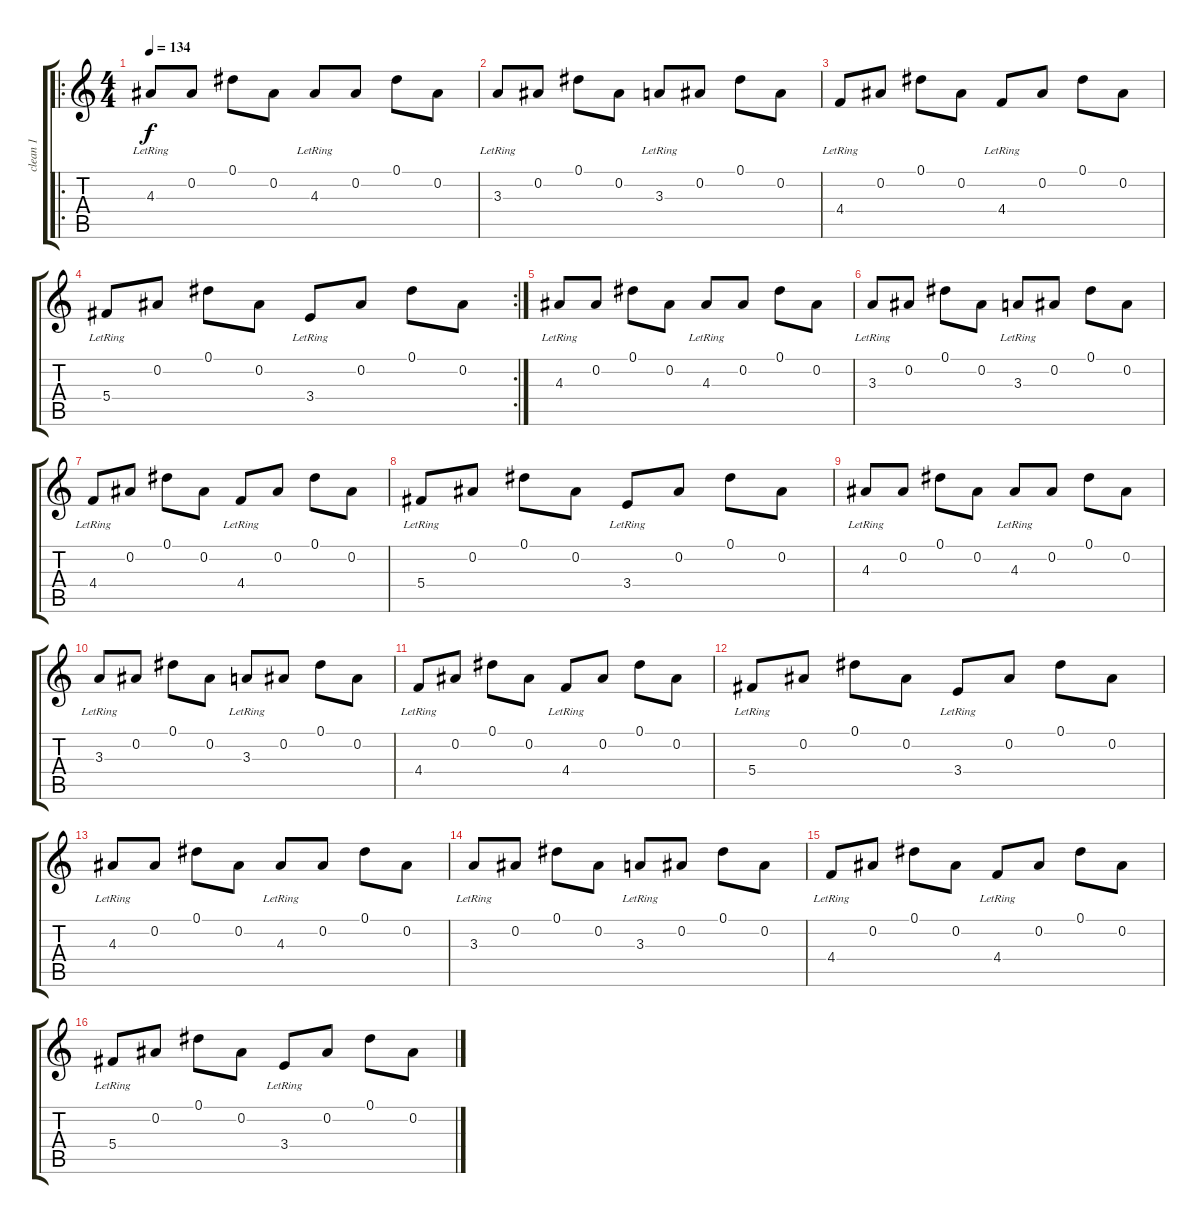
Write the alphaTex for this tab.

\track ("clean 1" "clean 1") {instrument acousticguitarsteel}
\staff {score tabs}
\tuning (Eb4 Bb3 Gb3 Db3 Ab2 Eb2) {hide}
\ro
\ts (4 4)
\tempo 134
\clef g2
\ks c
4.3{lr}.8{dy f instrument acousticguitarsteel} 0.2.8 0.1.8 0.2.8 4.3{lr}.8 0.2.8 0.1.8 0.2.8 |
3.3{lr}.8 0.2.8 0.1.8 0.2.8 3.3{lr}.8 0.2.8 0.1.8 0.2.8 |
4.4{lr}.8 0.2.8 0.1.8 0.2.8 4.4{lr}.8 0.2.8 0.1.8 0.2.8 |
\rc 2
5.4{lr}.8 0.2.8 0.1.8 0.2.8 3.4{lr}.8 0.2.8 0.1.8 0.2.8 |
4.3{lr}.8 0.2.8 0.1.8 0.2.8 4.3{lr}.8 0.2.8 0.1.8 0.2.8 |
3.3{lr}.8 0.2.8 0.1.8 0.2.8 3.3{lr}.8 0.2.8 0.1.8 0.2.8 |
4.4{lr}.8 0.2.8 0.1.8 0.2.8 4.4{lr}.8 0.2.8 0.1.8 0.2.8 |
5.4{lr}.8 0.2.8 0.1.8 0.2.8 3.4{lr}.8 0.2.8 0.1.8 0.2.8 |
4.3{lr}.8 0.2.8 0.1.8 0.2.8 4.3{lr}.8 0.2.8 0.1.8 0.2.8 |
3.3{lr}.8 0.2.8 0.1.8 0.2.8 3.3{lr}.8 0.2.8 0.1.8 0.2.8 |
4.4{lr}.8 0.2.8 0.1.8 0.2.8 4.4{lr}.8 0.2.8 0.1.8 0.2.8 |
5.4{lr}.8 0.2.8 0.1.8 0.2.8 3.4{lr}.8 0.2.8 0.1.8 0.2.8 |
4.3{lr}.8 0.2.8 0.1.8 0.2.8 4.3{lr}.8 0.2.8 0.1.8 0.2.8 |
3.3{lr}.8 0.2.8 0.1.8 0.2.8 3.3{lr}.8 0.2.8 0.1.8 0.2.8 |
4.4{lr}.8 0.2.8 0.1.8 0.2.8 4.4{lr}.8 0.2.8 0.1.8 0.2.8 |
5.4{lr}.8 0.2.8 0.1.8 0.2.8 3.4{lr}.8 0.2.8 0.1.8 0.2.8
